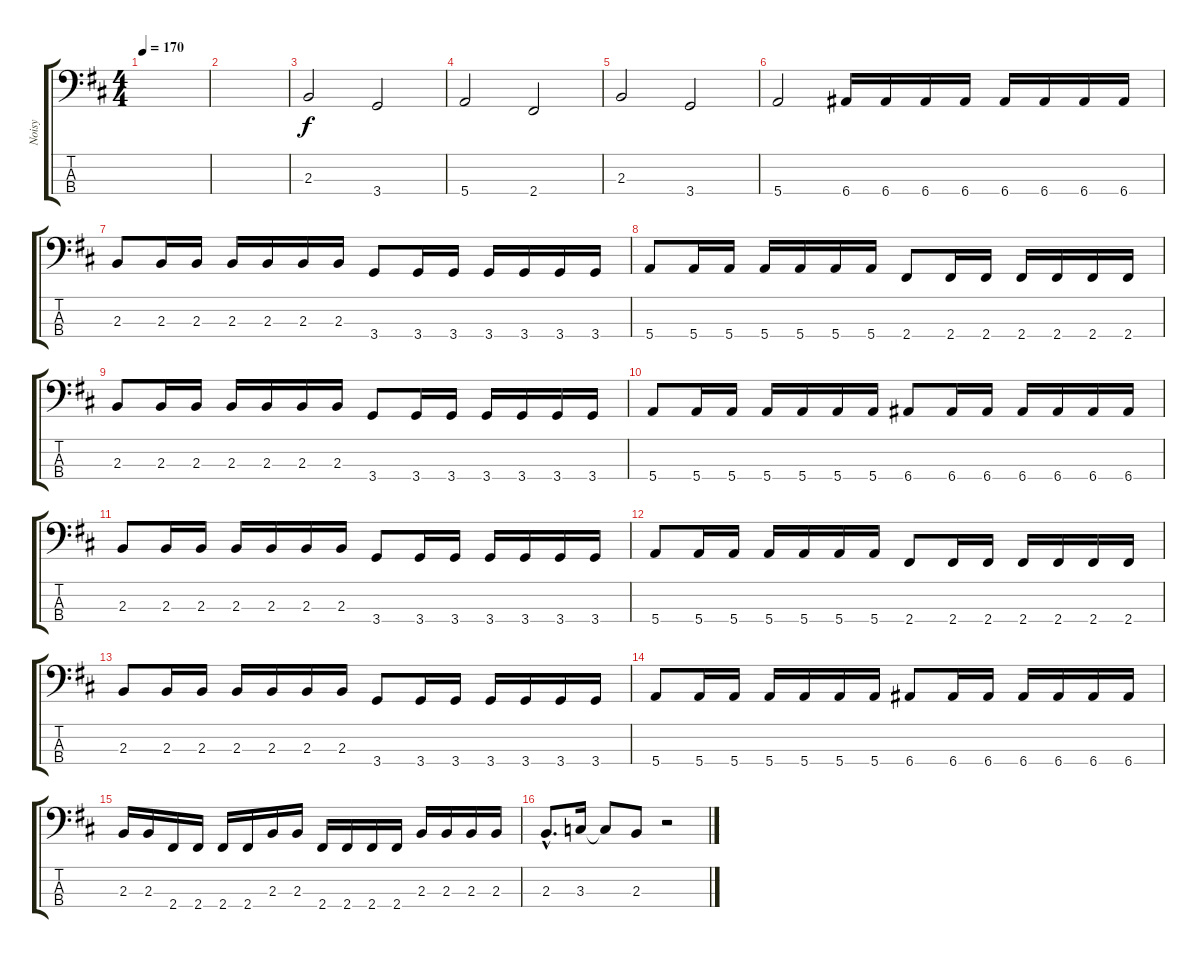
\track ("Noisy" "Noisy") {instrument electricbassfinger}
\staff {score tabs}
\tuning (G2 D2 A1 E1) {hide}
\ts (4 4)
\tempo 170
\clef f4
\ks d
|
|
2.3.2 3.4.2 |
5.4.2 2.4.2 |
2.3.2 3.4.2 |
5.4.2 6.4.16 6.4.16 6.4.16 6.4.16 6.4.16 6.4.16 6.4.16 6.4.16 |
2.3.8 2.3.16 2.3.16 2.3.16 2.3.16 2.3.16 2.3.16 3.4.8 3.4.16 3.4.16 3.4.16 3.4.16 3.4.16 3.4.16 |
5.4.8 5.4.16 5.4.16 5.4.16 5.4.16 5.4.16 5.4.16 2.4.8 2.4.16 2.4.16 2.4.16 2.4.16 2.4.16 2.4.16 |
2.3.8 2.3.16 2.3.16 2.3.16 2.3.16 2.3.16 2.3.16 3.4.8 3.4.16 3.4.16 3.4.16 3.4.16 3.4.16 3.4.16 |
5.4.8 5.4.16 5.4.16 5.4.16 5.4.16 5.4.16 5.4.16 6.4.8 6.4.16 6.4.16 6.4.16 6.4.16 6.4.16 6.4.16 |
2.3.8 2.3.16 2.3.16 2.3.16 2.3.16 2.3.16 2.3.16 3.4.8 3.4.16 3.4.16 3.4.16 3.4.16 3.4.16 3.4.16 |
5.4.8 5.4.16 5.4.16 5.4.16 5.4.16 5.4.16 5.4.16 2.4.8 2.4.16 2.4.16 2.4.16 2.4.16 2.4.16 2.4.16 |
2.3.8 2.3.16 2.3.16 2.3.16 2.3.16 2.3.16 2.3.16 3.4.8 3.4.16 3.4.16 3.4.16 3.4.16 3.4.16 3.4.16 |
5.4.8 5.4.16 5.4.16 5.4.16 5.4.16 5.4.16 5.4.16 6.4.8 6.4.16 6.4.16 6.4.16 6.4.16 6.4.16 6.4.16 |
2.3.16 2.3.16 2.4.16 2.4.16 2.4.16 2.4.16 2.3.16 2.3.16 2.4.16 2.4.16 2.4.16 2.4.16 2.3.16 2.3.16 2.3.16 2.3.16 |
2.3{hac}.8{d} 3.3.16 3.3{t}.8 2.3.8 r.2
